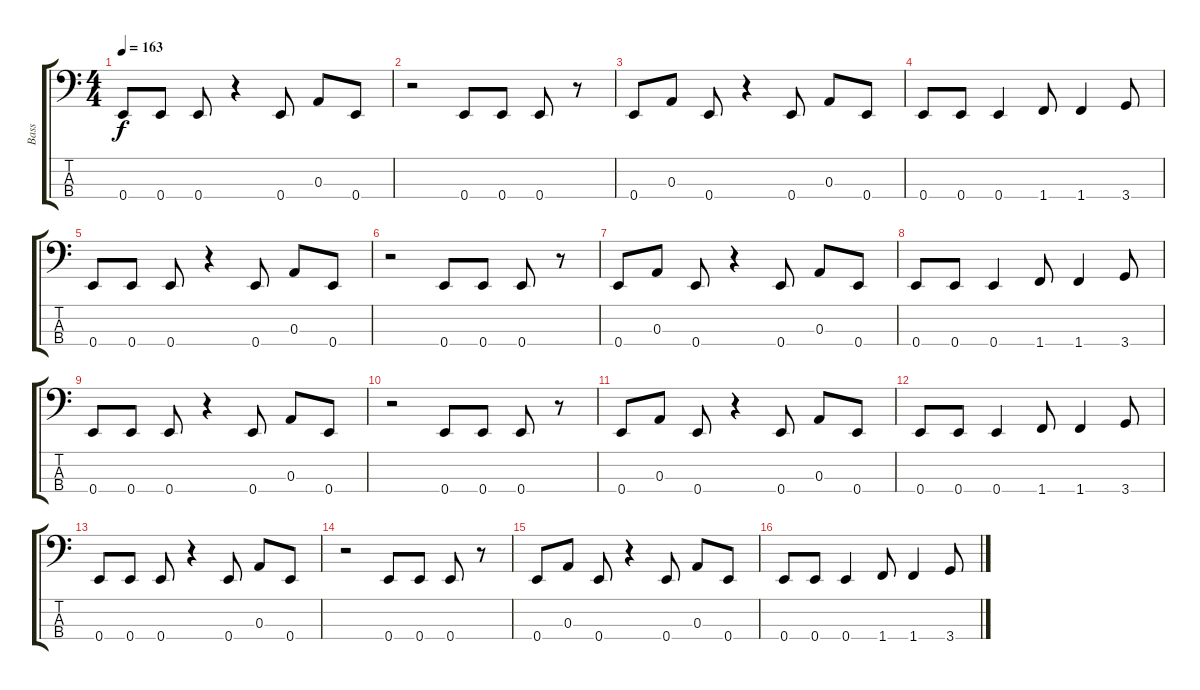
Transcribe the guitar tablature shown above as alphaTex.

\track ("Bass" "Bass") {instrument electricbasspick}
\staff {score tabs}
\tuning (G2 D2 A1 E1) {hide}
\ts (4 4)
\tempo 163
\clef f4
\ks c
0.4.8{dy f} 0.4.8 0.4.8 r.4 0.4.8 0.3.8 0.4.8 |
r.2 0.4.8 0.4.8 0.4.8 r.8 |
0.4.8 0.3.8 0.4.8 r.4 0.4.8 0.3.8 0.4.8 |
0.4.8 0.4.8 0.4.4 1.4.8 1.4.4 3.4.8 |
0.4.8 0.4.8 0.4.8 r.4 0.4.8 0.3.8 0.4.8 |
r.2 0.4.8 0.4.8 0.4.8 r.8 |
0.4.8 0.3.8 0.4.8 r.4 0.4.8 0.3.8 0.4.8 |
0.4.8 0.4.8 0.4.4 1.4.8 1.4.4 3.4.8 |
0.4.8 0.4.8 0.4.8 r.4 0.4.8 0.3.8 0.4.8 |
r.2 0.4.8 0.4.8 0.4.8 r.8 |
0.4.8 0.3.8 0.4.8 r.4 0.4.8 0.3.8 0.4.8 |
0.4.8 0.4.8 0.4.4 1.4.8 1.4.4 3.4.8 |
0.4.8 0.4.8 0.4.8 r.4 0.4.8 0.3.8 0.4.8 |
r.2 0.4.8 0.4.8 0.4.8 r.8 |
0.4.8 0.3.8 0.4.8 r.4 0.4.8 0.3.8 0.4.8 |
0.4.8 0.4.8 0.4.4 1.4.8 1.4.4 3.4.8
